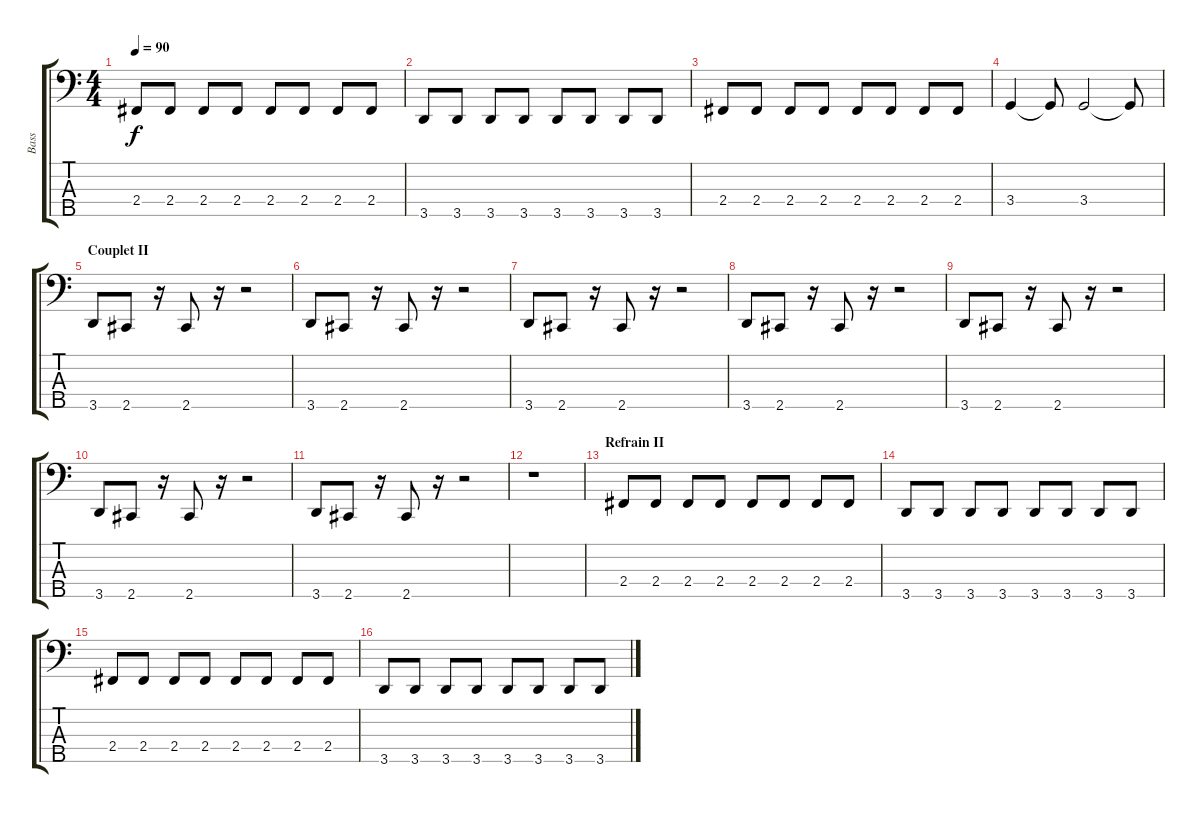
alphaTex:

\track ("Bass" "Bass") {instrument fretlessbass}
\staff {score tabs}
\tuning (G2 D2 A1 E1 B0) {hide}
\ts (4 4)
\tempo 90
\clef f4
\ks c
2.4.8{dy f} 2.4.8 2.4.8 2.4.8 2.4.8 2.4.8 2.4.8 2.4.8 |
3.5.8 3.5.8 3.5.8 3.5.8 3.5.8 3.5.8 3.5.8 3.5.8 |
2.4.8 2.4.8 2.4.8 2.4.8 2.4.8 2.4.8 2.4.8 2.4.8 |
3.4.4 3.4{t}.8 3.4.2 3.4{t}.8 |
\section ("" "Couplet II")
3.5.8 2.5.8 r.16 2.5.8 r.16 r.2 |
3.5.8 2.5.8 r.16 2.5.8 r.16 r.2 |
3.5.8 2.5.8 r.16 2.5.8 r.16 r.2 |
3.5.8 2.5.8 r.16 2.5.8 r.16 r.2 |
3.5.8 2.5.8 r.16 2.5.8 r.16 r.2 |
3.5.8 2.5.8 r.16 2.5.8 r.16 r.2 |
3.5.8 2.5.8 r.16 2.5.8 r.16 r.2 |
r.1 |
\section ("" "Refrain II")
2.4.8 2.4.8 2.4.8 2.4.8 2.4.8 2.4.8 2.4.8 2.4.8 |
3.5.8 3.5.8 3.5.8 3.5.8 3.5.8 3.5.8 3.5.8 3.5.8 |
2.4.8 2.4.8 2.4.8 2.4.8 2.4.8 2.4.8 2.4.8 2.4.8 |
3.5.8 3.5.8 3.5.8 3.5.8 3.5.8 3.5.8 3.5.8 3.5.8
